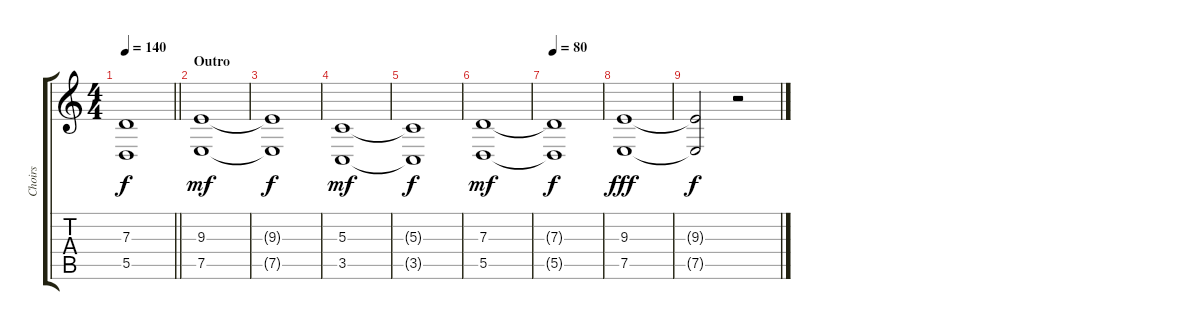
\track ("Choirs" "Choirs") {instrument choiraahs}
\staff {score tabs}
\tuning (E4 B3 G3 D3 A2 E2) {hide}
\ts (4 4)
\tempo 140
\clef g2
\barLineRight lightlight
\ks c
(7.3{t} 5.5{t}).1{dy f} |
\section ("" "Outro")
(9.3 7.5).1{dy mf} |
(9.3{t} 7.5{t}).1{dy f} |
(5.3 3.5).1{dy mf} |
(5.3{t} 3.5{t}).1{dy f} |
(7.3 5.5).1{dy mf} |
\tempo 80
(7.3{t} 5.5{t}).1{dy f} |
(9.3 7.5).1{dy fff} |
(9.3{t} 7.5{t}).2{dy f} r.2
